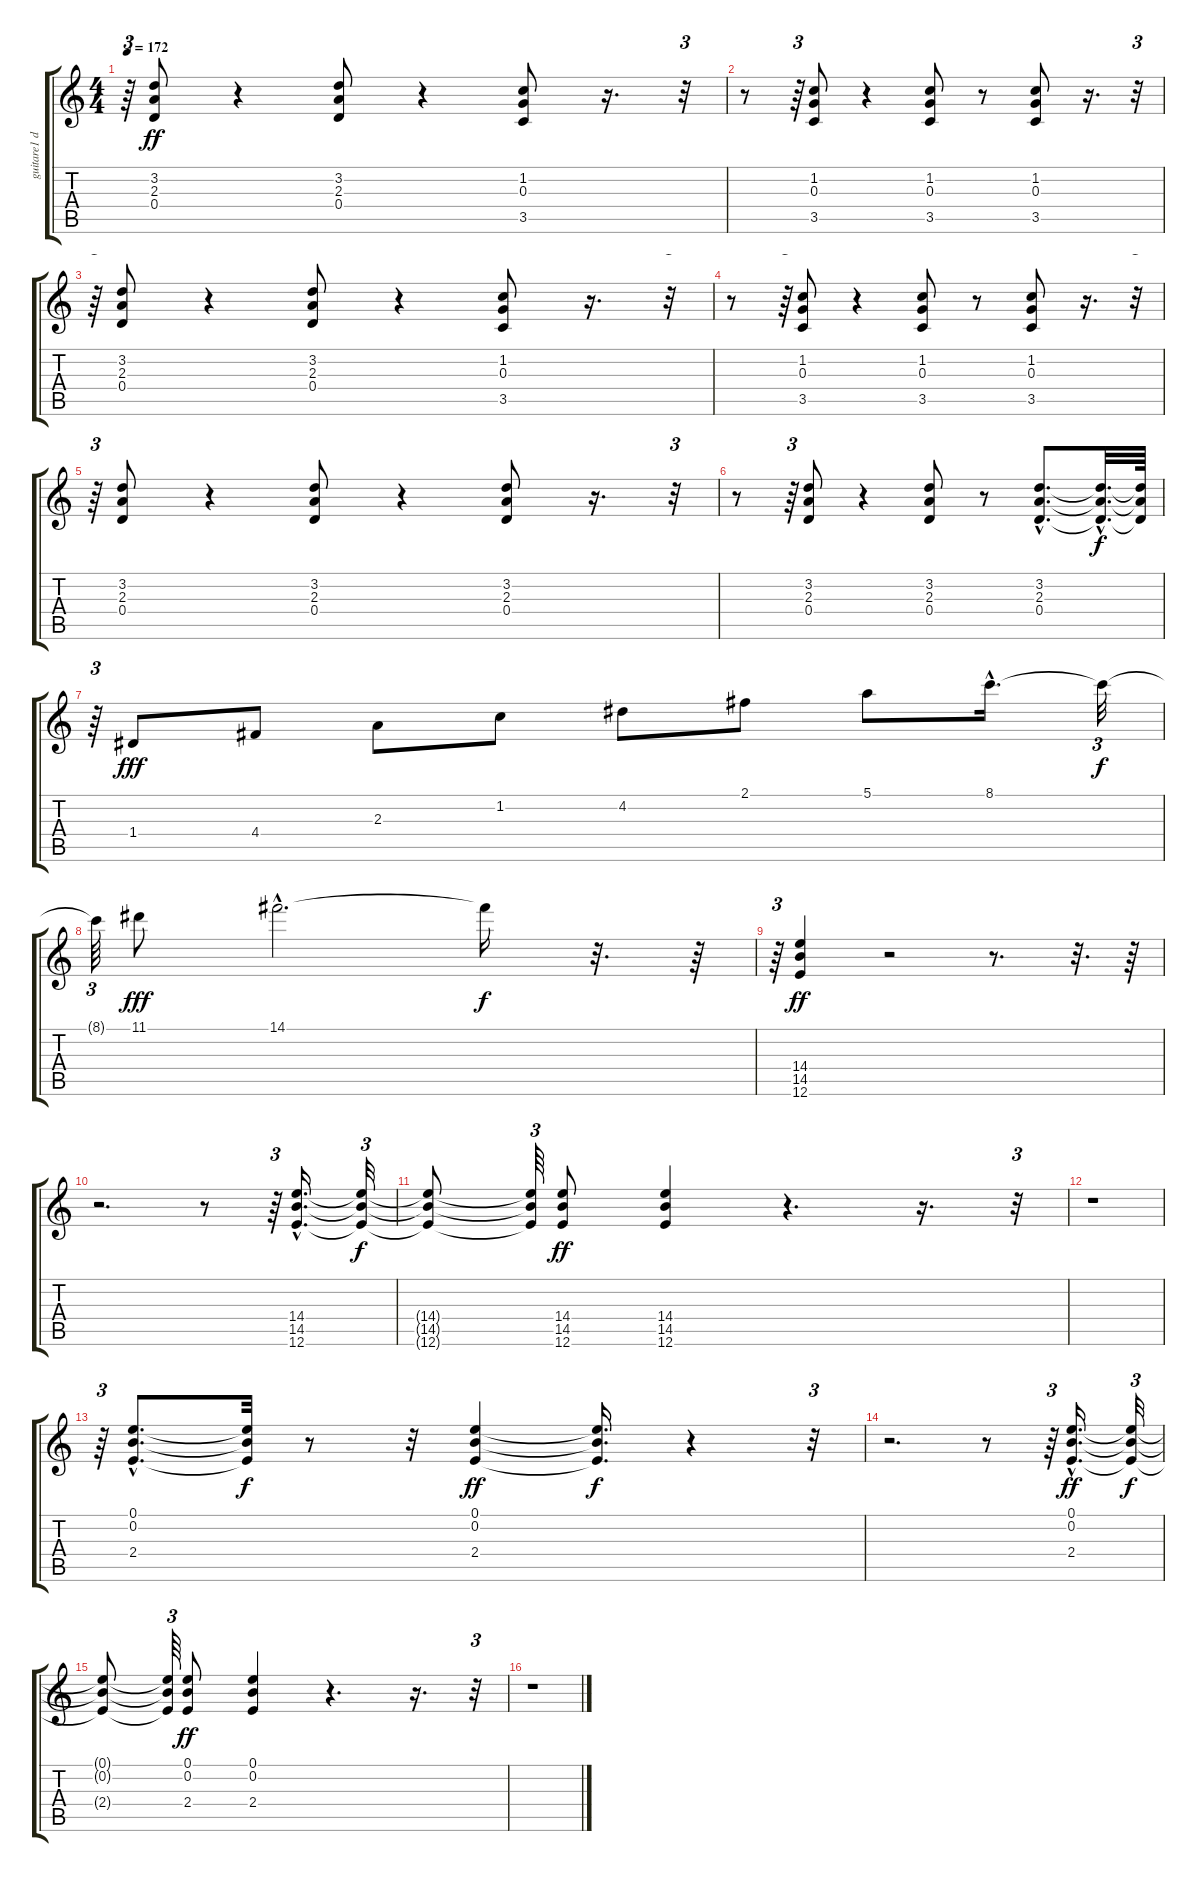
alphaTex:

\track ("guitare1 disto" "guitare1 d") {instrument distortionguitar}
\staff {score tabs}
\tuning (E4 B3 G3 D3 A2 E2) {hide}
\ts (4 4)
\tempo 172
\clef g2
\ks c
r.64{tu (3 2) dy ff} (3.2 2.3 0.4).8 r.4 (3.2 2.3 0.4).8 r.4 (1.2 0.3 3.5).8 r.16{d} r.32{tu (3 2)} |
r.8 r.64{tu (3 2)} (1.2 0.3 3.5).8 r.4 (1.2 0.3 3.5).8 r.8 (1.2 0.3 3.5).8 r.16{d} r.32{tu (3 2)} |
r.64{tu (3 2)} (3.2 2.3 0.4).8 r.4 (3.2 2.3 0.4).8 r.4 (1.2 0.3 3.5).8 r.16{d} r.32{tu (3 2)} |
r.8 r.64{tu (3 2)} (1.2 0.3 3.5).8 r.4 (1.2 0.3 3.5).8 r.8 (1.2 0.3 3.5).8 r.16{d} r.32{tu (3 2)} |
r.64{tu (3 2)} (3.2 2.3 0.4).8 r.4 (3.2 2.3 0.4).8 r.4 (3.2 2.3 0.4).8 r.16{d} r.32{tu (3 2)} |
r.8 r.64{tu (3 2)} (3.2 2.3 0.4).8 r.4 (3.2 2.3 0.4).8 r.8 (3.2{hac} 2.3{hac} 0.4{hac}).8{d} (3.2{hac t} 2.3{hac t} 0.4{hac t}).32{d dy f} (3.2{t} 2.3{t} 0.4{t}).64 |
r.64{tu (3 2)} 1.4.8{dy fff} 4.4.8 2.3.8 1.2.8 4.2.8 2.1.8 5.1.8 8.1{hac}.16{d} 8.1{t}.32{tu (3 2) dy f} |
8.1{t}.64{tu (3 2)} 11.1.8{dy fff} 14.1{hac}.2{d} 14.1{t}.16{dy f} r.32{d} r.64 |
r.64{tu (3 2)} (14.4 14.5 12.6).4{dy ff} r.2 r.8{d} r.32{d} r.64 |
r.2{d} r.8 r.64{tu (3 2)} (14.4{hac} 14.5{hac} 12.6{hac}).16{d} (14.4{t} 14.5{t} 12.6{t}).32{tu (3 2) dy f} |
(14.4{t} 14.5{t} 12.6{t}).8 (14.4{t} 14.5{t} 12.6{t}).64{tu (3 2)} (14.4 14.5 12.6).8{dy ff} (14.4 14.5 12.6).4 r.4{d} r.16{d} r.32{tu (3 2)} |
r.1 |
r.64{tu (3 2)} (0.1{hac} 0.2{hac} 2.4{hac}).8{d} (0.1{t} 0.2{t} 2.4{t}).32{dy f} r.8 r.32 (0.1 0.2 2.4).4{dy ff} (0.1{t} 0.2{t} 2.4{t}).16{d dy f} r.4 r.32{tu (3 2)} |
r.2{d} r.8 r.64{tu (3 2)} (0.1{hac} 0.2{hac} 2.4{hac}).16{d dy ff} (0.1{t} 0.2{t} 2.4{t}).32{tu (3 2) dy f} |
(0.1{t} 0.2{t} 2.4{t}).8 (0.1{t} 0.2{t} 2.4{t}).64{tu (3 2)} (0.1 0.2 2.4).8{dy ff} (0.1 0.2 2.4).4 r.4{d} r.16{d} r.32{tu (3 2)} |
r.1
